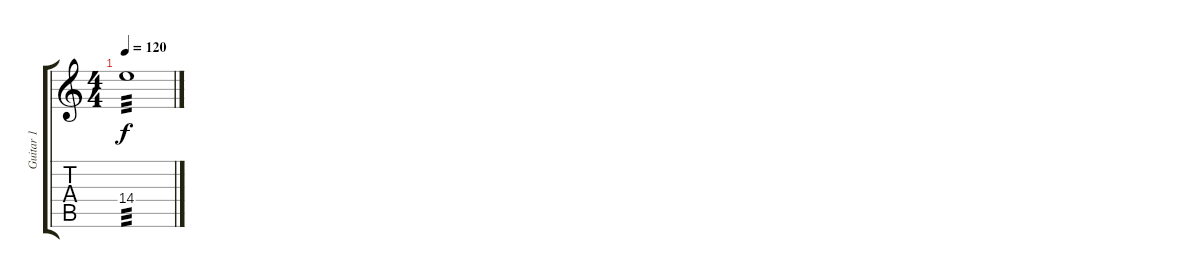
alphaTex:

\track ("Guitar 1" "Guitar 1") {instrument distortionguitar}
\staff {score tabs}
\tuning (E4 B3 G3 D3 A2 E2) {hide}
\ts (4 4)
\tempo 120
\clef g2
\ks c
14.4.1{tp 3 dy f}
